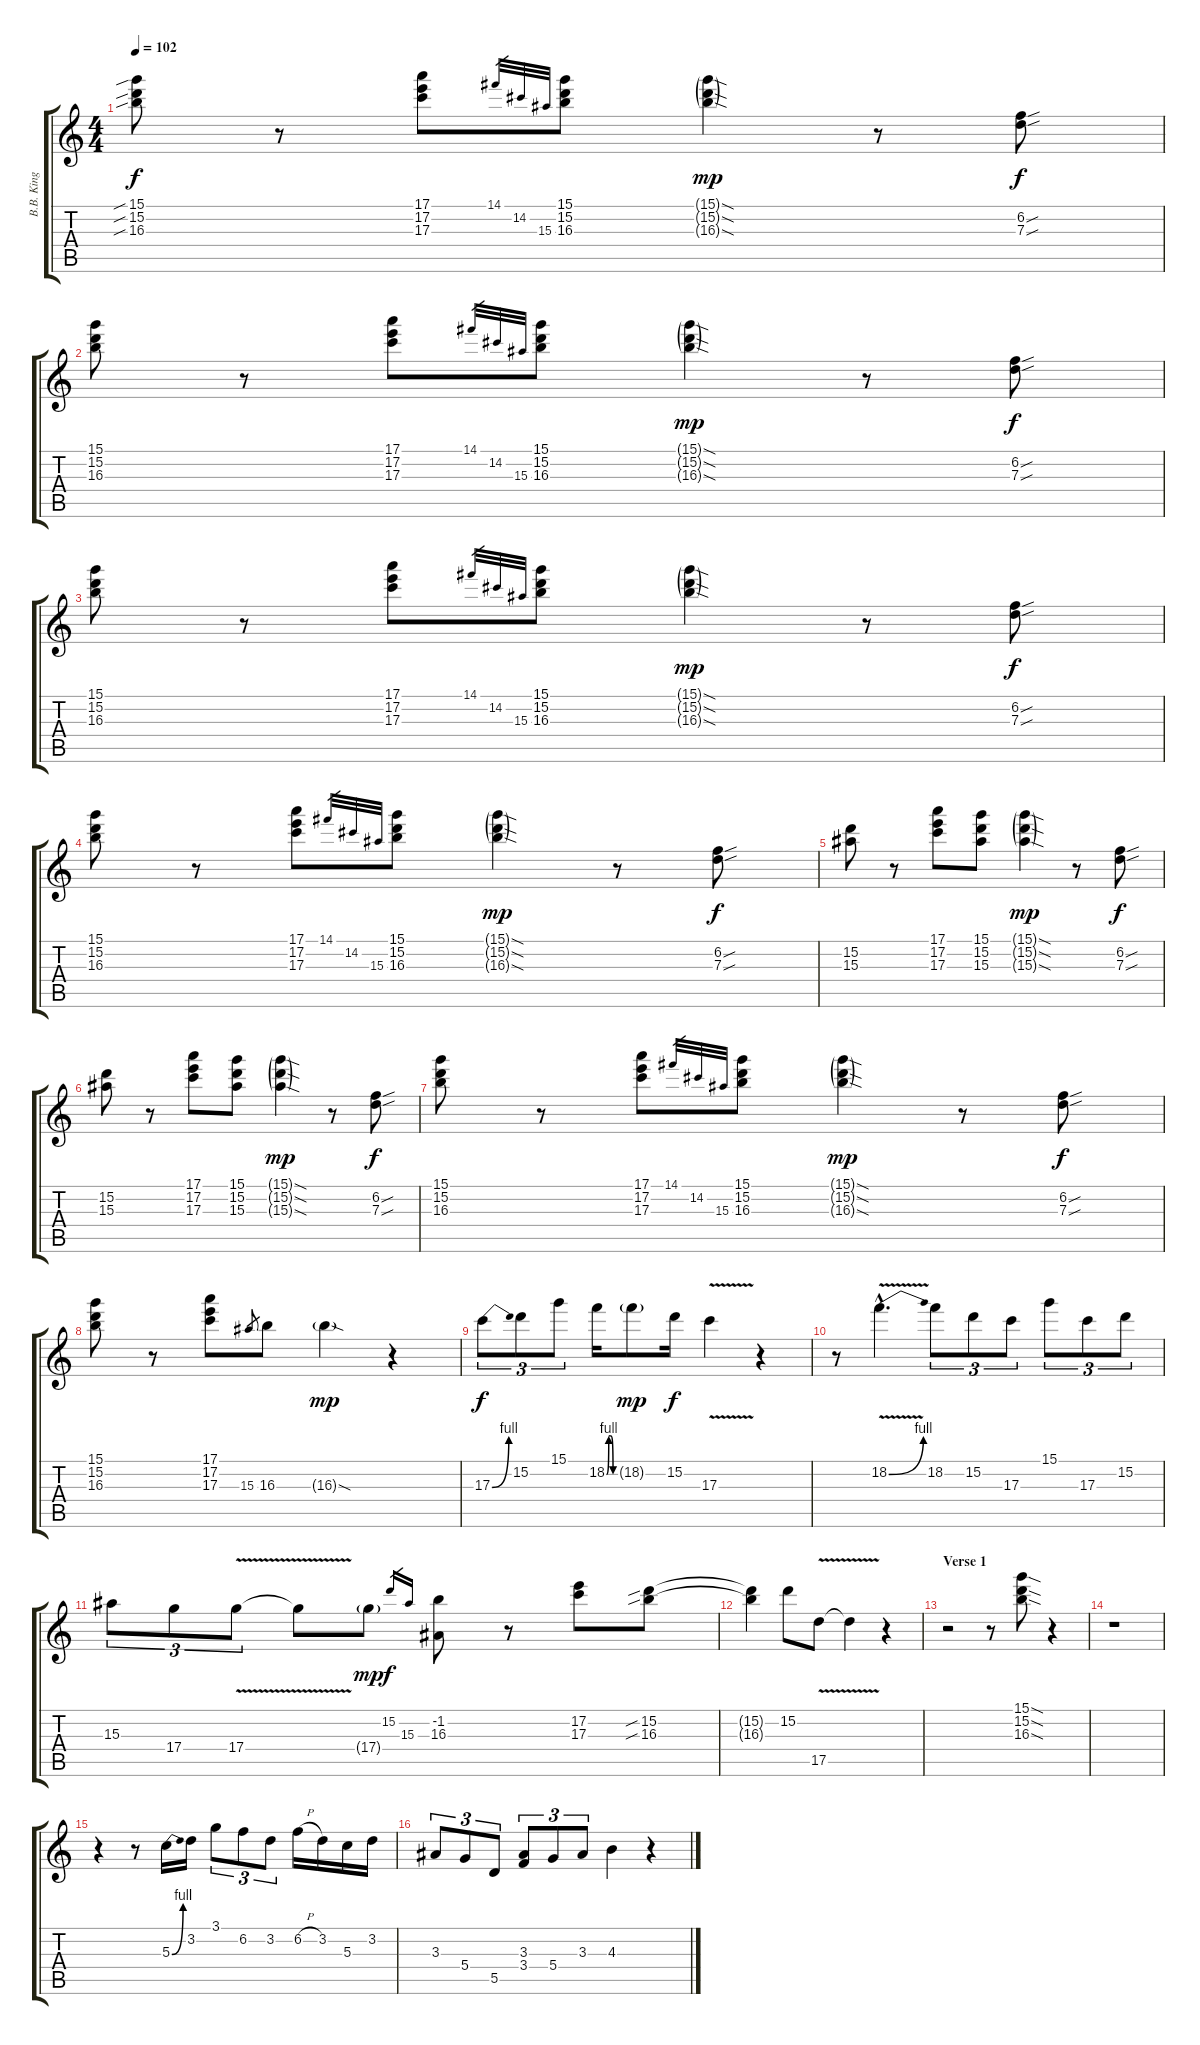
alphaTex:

\track ("B.B. King Guitar " "B.B. King ") {instrument electricguitarclean}
\staff {score tabs}
\tuning (E4 B3 G3 D3 A2 E2) {hide}
\ts (4 4)
\tempo 102
\clef g2
\ks c
(15.1{sib} 15.2{sib} 16.3{sib}).8{dy f instrument electricguitarclean} r.8 (17.1 17.2 17.3).8 14.1.32{gr} 14.2.32{gr} 15.3.32{gr} (15.1 15.2 16.3).8 (15.1{sod g} 15.2{sod g} 16.3{sod g}).4{dy mp} r.8 (6.2{sou} 7.3{sou}).8{dy f} |
(15.1 15.2 16.3).8 r.8 (17.1 17.2 17.3).8 14.1.32{gr} 14.2.32{gr} 15.3.32{gr} (15.1 15.2 16.3).8 (15.1{sod g} 15.2{sod g} 16.3{sod g}).4{dy mp} r.8 (6.2{sou} 7.3{sou}).8{dy f} |
(15.1 15.2 16.3).8 r.8 (17.1 17.2 17.3).8 14.1.32{gr} 14.2.32{gr} 15.3.32{gr} (15.1 15.2 16.3).8 (15.1{sod g} 15.2{sod g} 16.3{sod g}).4{dy mp} r.8 (6.2{sou} 7.3{sou}).8{dy f} |
(15.1 15.2 16.3).8 r.8 (17.1 17.2 17.3).8 14.1.32{gr} 14.2.32{gr} 15.3.32{gr} (15.1 15.2 16.3).8 (15.1{sod g} 15.2{sod g} 16.3{sod g}).4{dy mp} r.8 (6.2{sou} 7.3{sou}).8{dy f} |
(15.2 15.3).8 r.8 (17.1 17.2 17.3).8 (15.1 15.2 15.3).8 (15.1{sod g} 15.2{sod g} 15.3{sod g}).4{dy mp} r.8 (6.2{sou} 7.3{sou}).8{dy f} |
(15.2 15.3).8 r.8 (17.1 17.2 17.3).8 (15.1 15.2 15.3).8 (15.1{sod g} 15.2{sod g} 15.3{sod g}).4{dy mp} r.8 (6.2{sou} 7.3{sou}).8{dy f} |
(15.1 15.2 16.3).8 r.8 (17.1 17.2 17.3).8 14.1.32{gr} 14.2.32{gr} 15.3.32{gr} (15.1 15.2 16.3).8 (15.1{sod g} 15.2{sod g} 16.3{sod g}).4{dy mp} r.8 (6.2{sou} 7.3{sou}).8{dy f} |
(15.1 15.2 16.3).8 r.8 (17.1 17.2 17.3).8 15.3.8{gr} 16.3.8 16.3{sod g}.4{dy mp} r.4 |
17.3{be (bend 0 0 60 4)}.8{tu (3 2) dy f} 15.2.8{tu (3 2)} 15.1.8{tu (3 2)} 18.2{be (custom 0 0 15 4 30 4 45 0 60 0)}.16 18.2{g}.8{dy mp} 15.2.16{dy f} 17.3{v}.4 r.4 |
r.8 18.2{be (bend 0 0 60 4) v hac}.4{d} 18.2.8{tu (3 2)} 15.2.8{tu (3 2)} 17.3.8{tu (3 2)} 15.1.8{tu (3 2)} 17.3.8{tu (3 2)} 15.2.8{tu (3 2)} |
15.3.8{tu (3 2)} 17.4.8{tu (3 2)} 17.4{v}.8{tu (3 2)} 17.4{t}.8 17.4{g}.8{dy mp} 15.2.16{gr dy f} 15.3.16{gr} (-1.2 16.3).8 r.8 (17.2 17.3).8 (15.2{sib} 16.3{sib}).8 |
(15.2{t} 16.3{t}).4 15.2.8 17.5{v}.8 17.5{t}.4 r.4 |
\section ("" "Verse 1")
r.2 r.8 (15.1{sod} 15.2{sod} 16.3{sod}).8 r.4 |
r.1 |
r.4 r.8 5.3{be (bend 0 0 60 4)}.16 3.2.16 3.1.8{tu (3 2)} 6.2.8{tu (3 2)} 3.2.8{tu (3 2)} 6.2{h}.16 3.2.16 5.3.16 3.2.16 |
3.3.8{tu (3 2)} 5.4.8{tu (3 2)} 5.5.8{tu (3 2)} (3.3 3.4).8{tu (3 2)} 5.4.8{tu (3 2)} 3.3.8{tu (3 2)} 4.3.4 r.4
